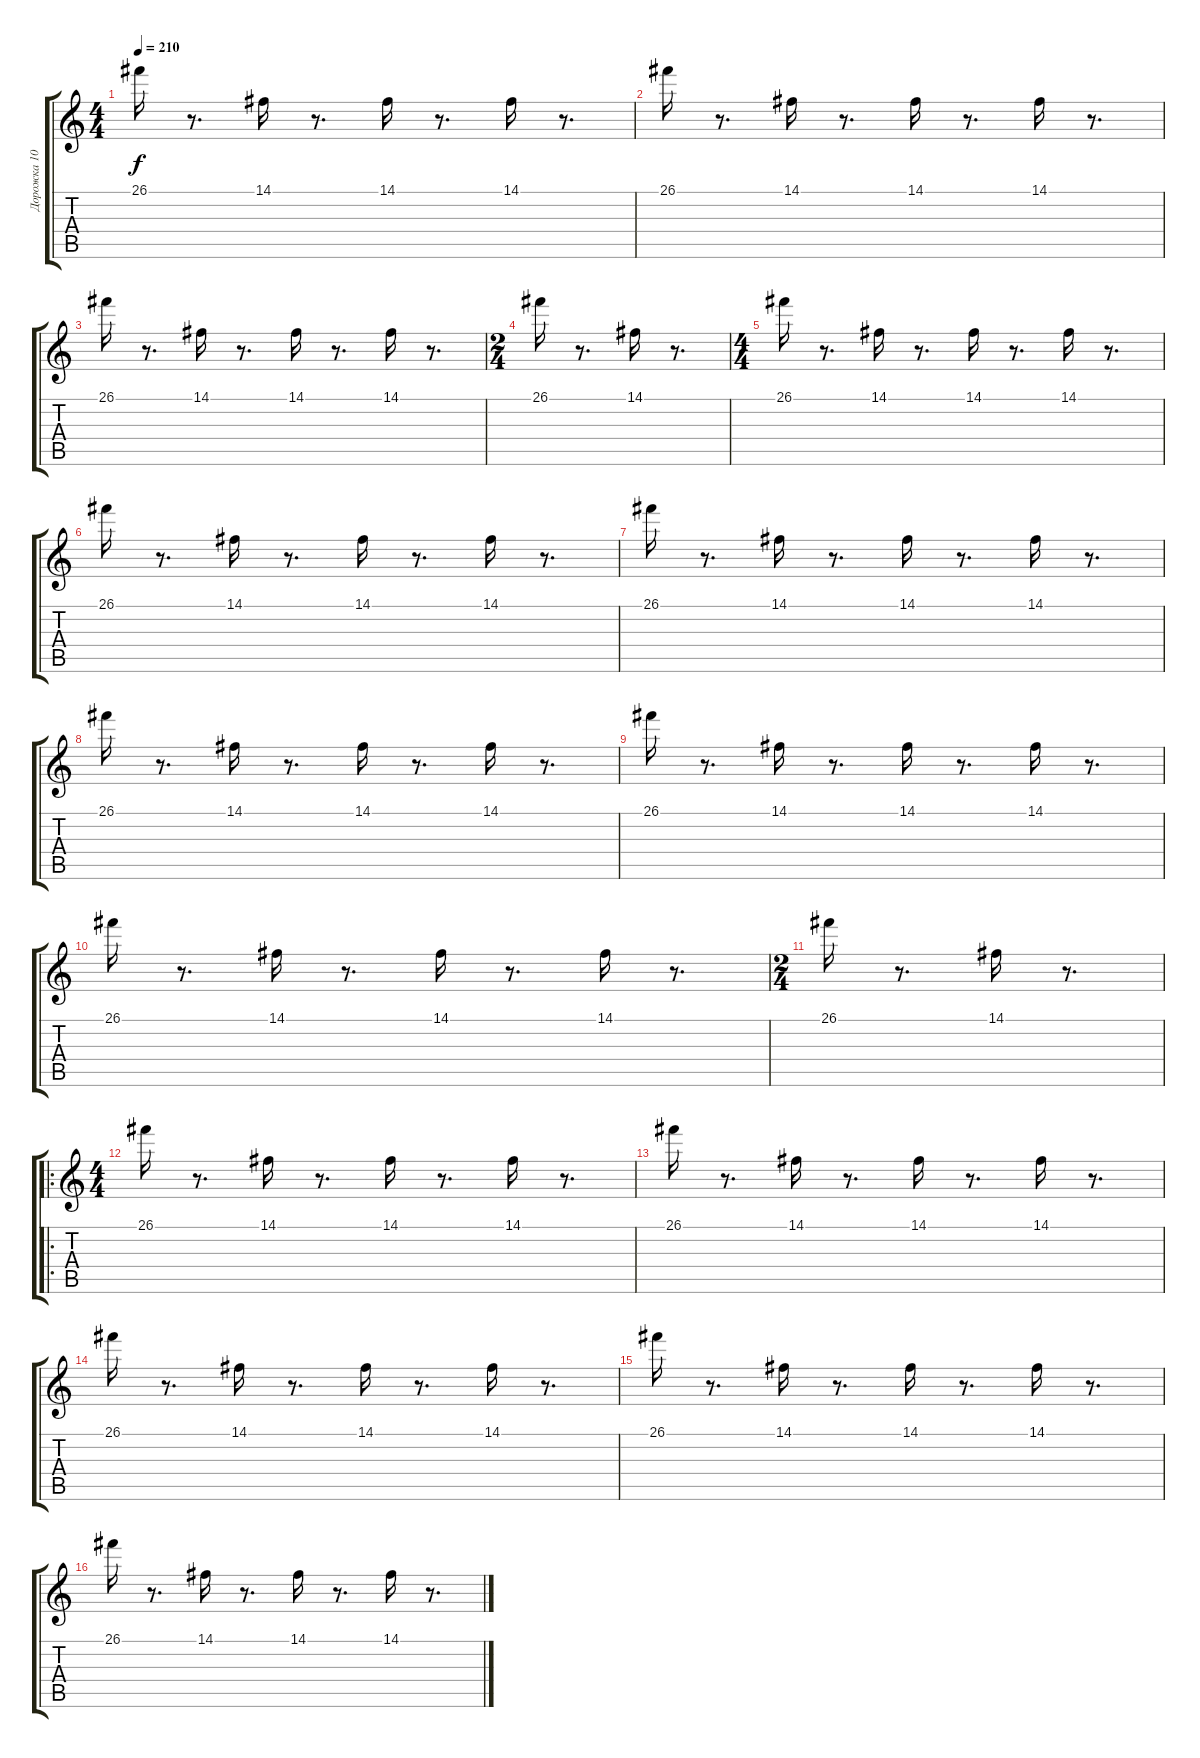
\track ("Дорожка 10" "Дорожка 10") {mute instrument pad3polysynth}
\staff {score tabs}
\tuning (E4 B3 G3 D3 A2 E2) {hide}
\ts (4 4)
\tempo 210
\clef g2
\ks c
26.1.16{dy f} r.8{d} 14.1.16 r.8{d} 14.1.16 r.8{d} 14.1.16 r.8{d} |
26.1.16 r.8{d} 14.1.16 r.8{d} 14.1.16 r.8{d} 14.1.16 r.8{d} |
26.1.16 r.8{d} 14.1.16 r.8{d} 14.1.16 r.8{d} 14.1.16 r.8{d} |
\ts (2 4)
26.1.16 r.8{d} 14.1.16 r.8{d} |
\ts (4 4)
26.1.16 r.8{d} 14.1.16 r.8{d} 14.1.16 r.8{d} 14.1.16 r.8{d} |
26.1.16 r.8{d} 14.1.16 r.8{d} 14.1.16 r.8{d} 14.1.16 r.8{d} |
26.1.16 r.8{d} 14.1.16 r.8{d} 14.1.16 r.8{d} 14.1.16 r.8{d} |
26.1.16 r.8{d} 14.1.16 r.8{d} 14.1.16 r.8{d} 14.1.16 r.8{d} |
26.1.16 r.8{d} 14.1.16 r.8{d} 14.1.16 r.8{d} 14.1.16 r.8{d} |
26.1.16 r.8{d} 14.1.16 r.8{d} 14.1.16 r.8{d} 14.1.16 r.8{d} |
\ts (2 4)
26.1.16 r.8{d} 14.1.16 r.8{d} |
\ro
\ts (4 4)
26.1.16 r.8{d} 14.1.16 r.8{d} 14.1.16 r.8{d} 14.1.16 r.8{d} |
26.1.16 r.8{d} 14.1.16 r.8{d} 14.1.16 r.8{d} 14.1.16 r.8{d} |
26.1.16 r.8{d} 14.1.16 r.8{d} 14.1.16 r.8{d} 14.1.16 r.8{d} |
26.1.16 r.8{d} 14.1.16 r.8{d} 14.1.16 r.8{d} 14.1.16 r.8{d} |
26.1.16 r.8{d} 14.1.16 r.8{d} 14.1.16 r.8{d} 14.1.16 r.8{d}
